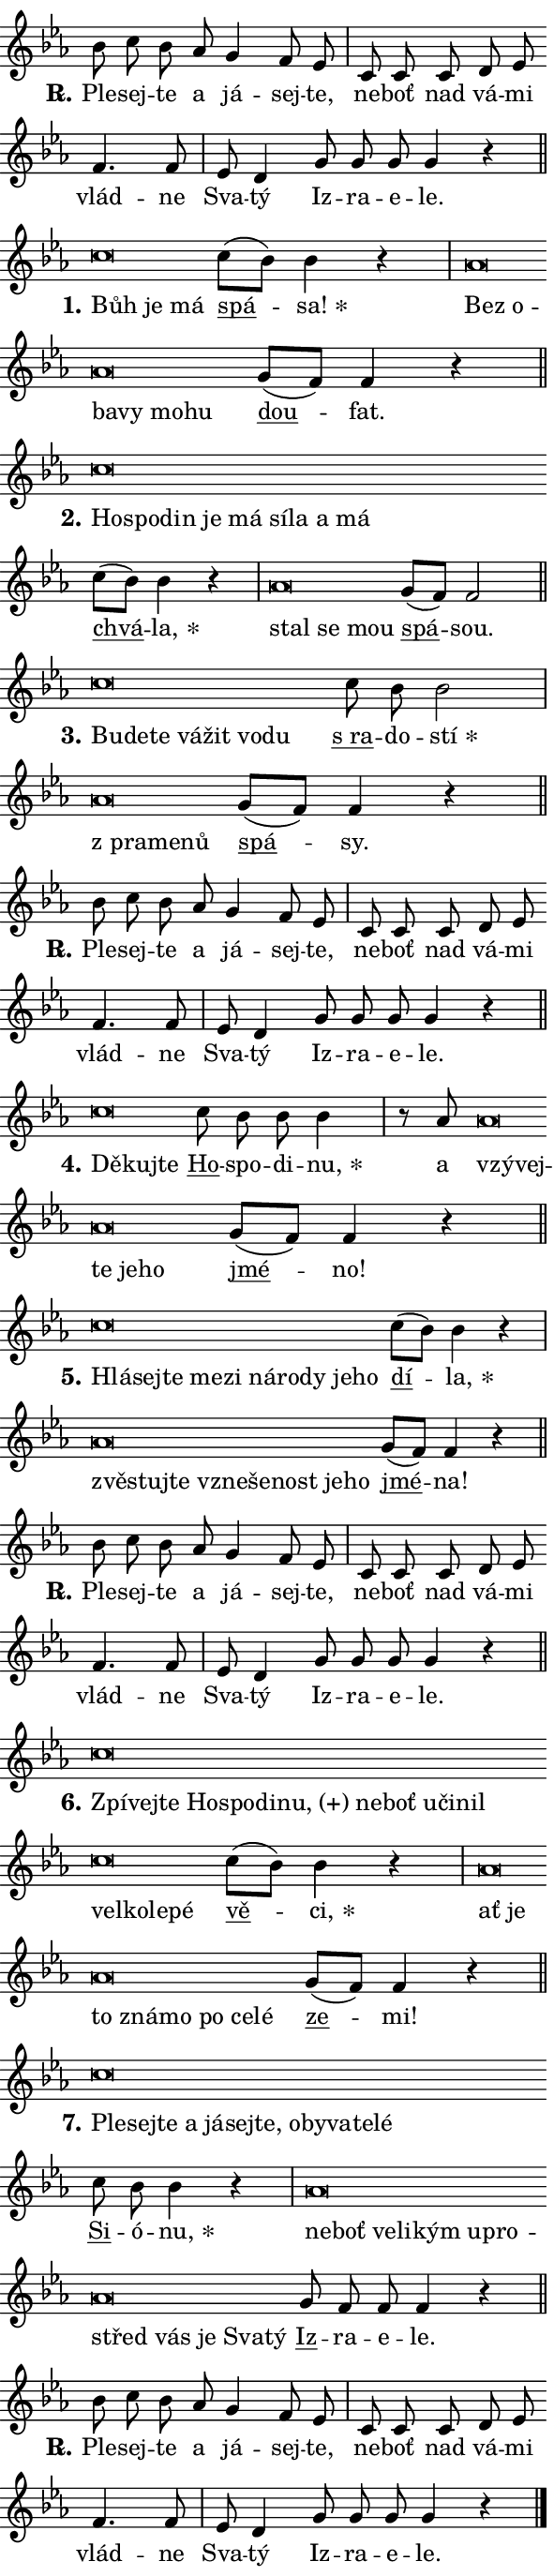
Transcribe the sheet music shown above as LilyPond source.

\version "2.24.0"
\header { tagline = "" }
\paper {
  indent = 0\cm
  top-margin = 0\cm
  right-margin = 0.13\cm % to fit lyric hyphens
  bottom-margin = 0\cm
  left-margin = 0\cm
  paper-width = 10\cm
  page-breaking = #ly:one-page-breaking
  system-system-spacing.basic-distance = #11
  score-system-spacing.basic-distance = #11
  ragged-last = ##f
}


%% Author: Thomas Morley
%% https://lists.gnu.org/archive/html/lilypond-user/2020-05/msg00002.html
#(define (line-position grob)
"Returns position of @var[grob} in current system:
   @code{'start}, if at first time-step
   @code{'end}, if at last time-step
   @code{'middle} otherwise
"
  (let* ((col (ly:item-get-column grob))
         (ln (ly:grob-object col 'left-neighbor))
         (rn (ly:grob-object col 'right-neighbor))
         (col-to-check-left (if (ly:grob? ln) ln col))
         (col-to-check-right (if (ly:grob? rn) rn col))
         (break-dir-left
           (and
             (ly:grob-property col-to-check-left 'non-musical #f)
             (ly:item-break-dir col-to-check-left)))
         (break-dir-right
           (and
             (ly:grob-property col-to-check-right 'non-musical #f)
             (ly:item-break-dir col-to-check-right))))
        (cond ((eqv? 1 break-dir-left) 'start)
              ((eqv? -1 break-dir-right) 'end)
              (else 'middle))))

#(define (tranparent-at-line-position vctor)
  (lambda (grob)
  "Relying on @code{line-position} select the relevant enry from @var{vctor}.
Used to determine transparency,"
    (case (line-position grob)
      ((end) (not (vector-ref vctor 0)))
      ((middle) (not (vector-ref vctor 1)))
      ((start) (not (vector-ref vctor 2))))))

noteHeadBreakVisibility =
#(define-music-function (break-visibility)(vector?)
"Makes @code{NoteHead}s transparent relying on @var{break-visibility}"
#{
  \override NoteHead.transparent =
    #(tranparent-at-line-position break-visibility)
#})

#(define delete-ledgers-for-transparent-note-heads
  (lambda (grob)
    "Reads whether a @code{NoteHead} is transparent.
If so this @code{NoteHead} is removed from @code{'note-heads} from
@var{grob}, which is supposed to be @code{LedgerLineSpanner}.
As a result ledgers are not printed for this @code{NoteHead}"
    (let* ((nhds-array (ly:grob-object grob 'note-heads))
           (nhds-list
             (if (ly:grob-array? nhds-array)
                 (ly:grob-array->list nhds-array)
                 '()))
           ;; Relies on the transparent-property being done before
           ;; Staff.LedgerLineSpanner.after-line-breaking is executed.
           ;; This is fragile ...
           (to-keep
             (remove
               (lambda (nhd)
                 (ly:grob-property nhd 'transparent #f))
               nhds-list)))
      ;; TODO find a better method to iterate over grob-arrays, similiar
      ;; to filter/remove etc for lists
      ;; For now rebuilt from scratch
      (set! (ly:grob-object grob 'note-heads)  '())
      (for-each
        (lambda (nhd)
          (ly:pointer-group-interface::add-grob grob 'note-heads nhd))
        to-keep))))

squashNotes = {
  \override NoteHead.X-extent = #'(-0.2 . 0.2)
  \override NoteHead.Y-extent = #'(-0.75 . 0)
  \override NoteHead.stencil =
    #(lambda (grob)
       (let ((pos (ly:grob-property grob 'staff-position)))
         (begin
           (if (< pos -7) (display "ERROR: Lower brevis then expected\n") (display ""))
           (if (<= pos -6) ly:text-interface::print ly:note-head::print))))
}
unSquashNotes = {
  \revert NoteHead.X-extent
  \revert NoteHead.Y-extent
  \revert NoteHead.stencil
}

hideNotes = \noteHeadBreakVisibility #begin-of-line-visible
unHideNotes = \noteHeadBreakVisibility #all-visible

% work-around for resetting accidentals
% https://lilypond.org/doc/v2.23/Documentation/notation/displaying-rhythms#unmetered-music
cadenzaMeasure = {
  \cadenzaOff
  \partial 1024 s1024
  \cadenzaOn
}

#(define-markup-command (accent layout props text) (markup?)
  "Underline accented syllable"
  (interpret-markup layout props
    #{\markup \override #'(offset . 4.3) \underline { #text }#}))

responsum = \markup \concat {
  "R" \hspace #-1.05 \path #0.1 #'((moveto 0 0.07) (lineto 0.9 0.8)) \hspace #0.05 "."
}

spaceSize = #0.6828661417322834 % exact space size for TeX Gyre Schola

\layout {
  \context {
    \Staff
    \remove "Time_signature_engraver"
    \override LedgerLineSpanner.after-line-breaking = #delete-ledgers-for-transparent-note-heads
  }
  \context {
    \Lyrics {
      \override LyricSpace.minimum-distance = \spaceSize
      \override LyricText.font-name = #"TeX Gyre Schola"
      \override LyricText.font-size = 1
      \override StanzaNumber.font-name = #"TeX Gyre Schola Bold"
      \override StanzaNumber.font-size = 1
    }
  }
  \context {
    \Score 
    \override NoteHead.text =
      #(lambda (grob) 
        (let ((pos (ly:grob-property grob 'staff-position)))
          #{\markup {
            \combine
              \halign #-0.55 \raise #(if (= pos -6) 0 0.5) \override #'(thickness . 2) \draw-line #'(3.2 . 0)
              \musicglyph "noteheads.sM1"
          }#}))
  }
}

% magnetic-lyrics.ily
%
%   written by
%     Jean Abou Samra <jean@abou-samra.fr>
%     Werner Lemberg <wl@gnu.org>
%
%   adapted by
%     Jiri Hon <jiri.hon@gmail.com>
%
% Version 2022-Apr-15

% https://www.mail-archive.com/lilypond-user@gnu.org/msg149350.html

#(define (Left_hyphen_pointer_engraver context)
   "Collect syllable-hyphen-syllable occurrences in lyrics and store
them in properties.  This engraver only looks to the left.  For
example, if the lyrics input is @code{foo -- bar}, it does the
following.

@itemize @bullet
@item
Set the @code{text} property of the @code{LyricHyphen} grob between
@q{foo} and @q{bar} to @code{foo}.

@item
Set the @code{left-hyphen} property of the @code{LyricText} grob with
text @q{foo} to the @code{LyricHyphen} grob between @q{foo} and
@q{bar}.
@end itemize

Use this auxiliary engraver in combination with the
@code{lyric-@/text::@/apply-@/magnetic-@/offset!} hook."
   (let ((hyphen #f)
         (text #f))
     (make-engraver
      (acknowledgers
       ((lyric-syllable-interface engraver grob source-engraver)
        (set! text grob)))
      (end-acknowledgers
       ((lyric-hyphen-interface engraver grob source-engraver)
        ;(when (not (grob::has-interface grob 'lyric-space-interface))
          (set! hyphen grob)));)
      ((stop-translation-timestep engraver)
       (when (and text hyphen)
         (ly:grob-set-object! text 'left-hyphen hyphen))
       (set! text #f)
       (set! hyphen #f)))))

#(define (lyric-text::apply-magnetic-offset! grob)
   "If the space between two syllables is less than the value in
property @code{LyricText@/.details@/.squash-threshold}, move the right
syllable to the left so that it gets concatenated with the left
syllable.

Use this function as a hook for
@code{LyricText@/.after-@/line-@/breaking} if the
@code{Left_@/hyphen_@/pointer_@/engraver} is active."
   (let ((hyphen (ly:grob-object grob 'left-hyphen #f)))
     (when hyphen
       (let ((left-text (ly:spanner-bound hyphen LEFT)))
         (when (grob::has-interface left-text 'lyric-syllable-interface)
           (let* ((common (ly:grob-common-refpoint grob left-text X))
                  (this-x-ext (ly:grob-extent grob common X))
                  (left-x-ext
                   (begin
                     ;; Trigger magnetism for left-text.
                     (ly:grob-property left-text 'after-line-breaking)
                     (ly:grob-extent left-text common X)))
                  ;; `delta` is the gap width between two syllables.
                  (delta (- (interval-start this-x-ext)
                            (interval-end left-x-ext)))
                  (details (ly:grob-property grob 'details))
                  (threshold (assoc-get 'squash-threshold details 0.2)))
             (when (< delta threshold)
               (let* (;; We have to manipulate the input text so that
                      ;; ligatures crossing syllable boundaries are not
                      ;; disabled.  For languages based on the Latin
                      ;; script this is essentially a beautification.
                      ;; However, for non-Western scripts it can be a
                      ;; necessity.
                      (lt (ly:grob-property left-text 'text))
                      (rt (ly:grob-property grob 'text))
                      (is-space (grob::has-interface hyphen 'lyric-space-interface))
                      (space (if is-space " " ""))
                      (extra-delta (if is-space spaceSize 0))
                      ;; Append new syllable.
                      (ltrt-space (if (and (string? lt) (string? rt))
                                (string-append lt space rt)
                                (make-concat-markup (list lt space rt))))
                      ;; Right-align `ltrt` to the right side.
                      (ltrt-space-markup (grob-interpret-markup
                               grob
                               (make-translate-markup
                                (cons (interval-length this-x-ext) 0)
                                (make-right-align-markup ltrt-space)))))
                 (begin
                   ;; Don't print `left-text`.
                   (ly:grob-set-property! left-text 'stencil #f)
                   ;; Set text and stencil (which holds all collected
                   ;; syllables so far) and shift it to the left.
                   (ly:grob-set-property! grob 'text ltrt-space)
                   (ly:grob-set-property! grob 'stencil ltrt-space-markup)
                   (ly:grob-translate-axis! grob (- (- delta extra-delta)) X))))))))))


#(define (lyric-hyphen::displace-bounds-first grob)
   ;; Make very sure this callback isn't triggered too early.
   (let ((left (ly:spanner-bound grob LEFT))
         (right (ly:spanner-bound grob RIGHT)))
     (ly:grob-property left 'after-line-breaking)
     (ly:grob-property right 'after-line-breaking)
     (ly:lyric-hyphen::print grob)))

squashThreshold = #0.4

\layout {
  \context {
    \Lyrics
    \consists #Left_hyphen_pointer_engraver
    \override LyricText.after-line-breaking =
      #lyric-text::apply-magnetic-offset!
    \override LyricHyphen.stencil = #lyric-hyphen::displace-bounds-first
    \override LyricText.details.squash-threshold = \squashThreshold
    \override LyricHyphen.minimum-distance = 0
    \override LyricHyphen.minimum-length = \squashThreshold
  }
}

squashText = \override LyricText.details.squash-threshold = 9999
unSquashText = \override LyricText.details.squash-threshold = \squashThreshold

leftText = \override LyricText.self-alignment-X = #LEFT
unLeftText = \revert LyricText.self-alignment-X

starOffset = #(lambda (grob) 
                (let ((x_offset (ly:self-alignment-interface::aligned-on-x-parent grob)))
                  (if (= x_offset 0) 0 (+ x_offset 1.2))))

star = #(define-music-function (syllable)(string?)
"Append star separator at the end of a syllable"
#{
  \once \override LyricText.X-offset = #starOffset
  \lyricmode { \markup {
    #syllable
    \override #'((font-name . "TeX Gyre Schola Bold")) \hspace #0.2 \lower #0.65 \larger "*"
  } }
#})

starAccent = #(define-music-function (syllable)(string?)
"Append star separator at the end of a syllable and make accent"
#{
  \once \override LyricText.X-offset = #starOffset
  \lyricmode { \markup {
    \accent #syllable
    \override #'((font-name . "TeX Gyre Schola Bold")) \hspace #0.2 \lower #0.65 \larger "*"
  } }
#})

breath = #(define-music-function (syllable)(string?)
"Append breathing indicator at the end of a syllable"
#{
  \lyricmode { \markup { #syllable "+" } }
#})

optionalBreath = #(define-music-function (syllable)(string?)
"Append optional breathing indicator at the end of a syllable"
#{
  \lyricmode { \markup { #syllable "(+)" } }
#})


\score {
    <<
        \new Voice = "melody" { \cadenzaOn \key es \major \relative { bes'8 c bes as g4 f8 es \cadenzaMeasure \bar "|" c c \bar "" c d es \bar "" f4. f8 \cadenzaMeasure \bar "|" es d4 \bar "" g8 g g g4 r \cadenzaMeasure \bar "||" \break } }
        \new Lyrics \lyricsto "melody" { \lyricmode { \set stanza = \responsum
Ple -- sej -- te a já -- sej -- te, ne -- boť nad vá -- mi vlád -- ne Sva -- tý Iz -- ra -- e -- le. } }
    >>
    \layout {}
}

\score {
    <<
        \new Voice = "melody" { \cadenzaOn \key es \major \relative { \squashNotes c''\breve*1/16 \hideNotes \breve*1/16 \breve*1/16 \bar "" \unHideNotes \unSquashNotes \bar "" c8[( bes)] bes4 r \cadenzaMeasure \bar "|" \squashNotes as\breve*1/16 \hideNotes \breve*1/16 \bar "" \breve*1/16 \bar "" \breve*1/16 \bar "" \breve*1/16 \breve*1/16 \bar "" \unHideNotes \unSquashNotes \bar "" g8[( f)] f4 r \cadenzaMeasure \bar "||" \break } }
        \new Lyrics \lyricsto "melody" { \lyricmode { \set stanza = "1."
\leftText Bůh \squashText je má \unLeftText \unSquashText \markup \accent spá -- \star sa! \leftText Bez \squashText o -- ba -- vy mo -- hu \unLeftText \unSquashText \markup \accent dou -- fat. } }
    >>
    \layout {}
}

\score {
    <<
        \new Voice = "melody" { \cadenzaOn \key es \major \relative { \squashNotes c''\breve*1/16 \hideNotes \breve*1/16 \bar "" \breve*1/16 \bar "" \breve*1/16 \bar "" \breve*1/16 \bar "" \breve*1/16 \bar "" \breve*1/16 \bar "" \breve*1/16 \breve*1/16 \bar "" \unHideNotes \unSquashNotes \bar "" c8[( bes)] bes4 r \cadenzaMeasure \bar "|" \squashNotes as\breve*1/16 \hideNotes \breve*1/16 \breve*1/16 \bar "" \unHideNotes \unSquashNotes \bar "" g8[( f)] f2 \cadenzaMeasure \bar "||" \break } }
        \new Lyrics \lyricsto "melody" { \lyricmode { \set stanza = "2."
\leftText Ho -- \squashText spo -- din je má sí -- la a má \unLeftText \unSquashText \markup \accent chvá -- \star la, \leftText stal \squashText se mou \unLeftText \unSquashText \markup \accent spá -- sou. } }
    >>
    \layout {}
}

\score {
    <<
        \new Voice = "melody" { \cadenzaOn \key es \major \relative { \squashNotes c''\breve*1/16 \hideNotes \breve*1/16 \bar "" \breve*1/16 \bar "" \breve*1/16 \bar "" \breve*1/16 \bar "" \breve*1/16 \breve*1/16 \bar "" \unHideNotes \unSquashNotes \bar "" c8 bes bes2 \cadenzaMeasure \bar "|" \squashNotes as\breve*1/16 \hideNotes \breve*1/16 \breve*1/16 \bar "" \unHideNotes \unSquashNotes \bar "" g8[( f)] f4 r \cadenzaMeasure \bar "||" \break } }
        \new Lyrics \lyricsto "melody" { \lyricmode { \set stanza = "3."
\leftText Bu -- \squashText de -- te vá -- žit vo -- du \unLeftText \unSquashText \markup \accent "s ra" -- do -- \star stí \leftText "z pra" -- \squashText me -- nů \unLeftText \unSquashText \markup \accent spá -- sy. } }
    >>
    \layout {}
}

\score {
    <<
        \new Voice = "melody" { \cadenzaOn \key es \major \relative { bes'8 c bes as g4 f8 es \cadenzaMeasure \bar "|" c c \bar "" c d es \bar "" f4. f8 \cadenzaMeasure \bar "|" es d4 \bar "" g8 g g g4 r \cadenzaMeasure \bar "||" \break } }
        \new Lyrics \lyricsto "melody" { \lyricmode { \set stanza = \responsum
Ple -- sej -- te a já -- sej -- te, ne -- boť nad vá -- mi vlád -- ne Sva -- tý Iz -- ra -- e -- le. } }
    >>
    \layout {}
}

\score {
    <<
        \new Voice = "melody" { \cadenzaOn \key es \major \relative { \squashNotes c''\breve*1/16 \hideNotes \breve*1/16 \breve*1/16 \bar "" \unHideNotes \unSquashNotes \bar "" c8 bes bes bes4 \cadenzaMeasure \bar "|" r8 as \squashNotes as\breve*1/16 \hideNotes \breve*1/16 \bar "" \breve*1/16 \bar "" \breve*1/16 \breve*1/16 \bar "" \unHideNotes \unSquashNotes \bar "" g8[( f)] f4 r \cadenzaMeasure \bar "||" \break } }
        \new Lyrics \lyricsto "melody" { \lyricmode { \set stanza = "4."
\leftText Dě -- \squashText kuj -- te \unLeftText \unSquashText \markup \accent Ho -- spo -- di -- \star nu, a \leftText vzý -- \squashText vej -- te je -- ho \unLeftText \unSquashText \markup \accent jmé -- no! } }
    >>
    \layout {}
}

\score {
    <<
        \new Voice = "melody" { \cadenzaOn \key es \major \relative { \squashNotes c''\breve*1/16 \hideNotes \breve*1/16 \bar "" \breve*1/16 \bar "" \breve*1/16 \bar "" \breve*1/16 \bar "" \breve*1/16 \bar "" \breve*1/16 \bar "" \breve*1/16 \bar "" \breve*1/16 \breve*1/16 \bar "" \unHideNotes \unSquashNotes \bar "" c8[( bes)] bes4 r \cadenzaMeasure \bar "|" \squashNotes as\breve*1/16 \hideNotes \breve*1/16 \bar "" \breve*1/16 \bar "" \breve*1/16 \bar "" \breve*1/16 \bar "" \breve*1/16 \bar "" \breve*1/16 \breve*1/16 \bar "" \unHideNotes \unSquashNotes \bar "" g8[( f)] f4 r \cadenzaMeasure \bar "||" \break } }
        \new Lyrics \lyricsto "melody" { \lyricmode { \set stanza = "5."
\leftText Hlá -- \squashText sej -- te me -- zi ná -- ro -- dy je -- ho \unLeftText \unSquashText \markup \accent dí -- \star la, \leftText zvě -- \squashText stuj -- te vzne -- še -- nost je -- ho \unLeftText \unSquashText \markup \accent jmé -- na! } }
    >>
    \layout {}
}

\score {
    <<
        \new Voice = "melody" { \cadenzaOn \key es \major \relative { bes'8 c bes as g4 f8 es \cadenzaMeasure \bar "|" c c \bar "" c d es \bar "" f4. f8 \cadenzaMeasure \bar "|" es d4 \bar "" g8 g g g4 r \cadenzaMeasure \bar "||" \break } }
        \new Lyrics \lyricsto "melody" { \lyricmode { \set stanza = \responsum
Ple -- sej -- te a já -- sej -- te, ne -- boť nad vá -- mi vlád -- ne Sva -- tý Iz -- ra -- e -- le. } }
    >>
    \layout {}
}

\score {
    <<
        \new Voice = "melody" { \cadenzaOn \key es \major \relative { \squashNotes c''\breve*1/16 \hideNotes \breve*1/16 \bar "" \breve*1/16 \bar "" \breve*1/16 \bar "" \breve*1/16 \bar "" \breve*1/16 \bar "" \breve*1/16 \bar "" \breve*1/16 \bar "" \breve*1/16 \bar "" \breve*1/16 \bar "" \breve*1/16 \bar "" \breve*1/16 \bar "" \breve*1/16 \bar "" \breve*1/16 \bar "" \breve*1/16 \breve*1/16 \bar "" \unHideNotes \unSquashNotes \bar "" c8[( bes)] bes4 r \cadenzaMeasure \bar "|" \squashNotes as\breve*1/16 \hideNotes \breve*1/16 \bar "" \breve*1/16 \bar "" \breve*1/16 \bar "" \breve*1/16 \bar "" \breve*1/16 \bar "" \breve*1/16 \breve*1/16 \bar "" \unHideNotes \unSquashNotes \bar "" g8[( f)] f4 r \cadenzaMeasure \bar "||" \break } }
        \new Lyrics \lyricsto "melody" { \lyricmode { \set stanza = "6."
\leftText Zpí -- \squashText vej -- te Ho -- spo -- di -- \optionalBreath nu, ne -- boť u -- či -- nil vel -- ko -- le -- pé \unLeftText \unSquashText \markup \accent vě -- \star ci, \leftText ať \squashText je to zná -- mo po ce -- lé \unLeftText \unSquashText \markup \accent ze -- mi! } }
    >>
    \layout {}
}

\score {
    <<
        \new Voice = "melody" { \cadenzaOn \key es \major \relative { \squashNotes c''\breve*1/16 \hideNotes \breve*1/16 \bar "" \breve*1/16 \bar "" \breve*1/16 \bar "" \breve*1/16 \bar "" \breve*1/16 \bar "" \breve*1/16 \bar "" \breve*1/16 \bar "" \breve*1/16 \bar "" \breve*1/16 \bar "" \breve*1/16 \breve*1/16 \bar "" \unHideNotes \unSquashNotes \bar "" c8 bes bes4 r \cadenzaMeasure \bar "|" \squashNotes as\breve*1/16 \hideNotes \breve*1/16 \bar "" \breve*1/16 \bar "" \breve*1/16 \bar "" \breve*1/16 \bar "" \breve*1/16 \bar "" \breve*1/16 \bar "" \breve*1/16 \bar "" \breve*1/16 \bar "" \breve*1/16 \bar "" \breve*1/16 \breve*1/16 \bar "" \unHideNotes \unSquashNotes \bar "" g8 f f f4 r \cadenzaMeasure \bar "||" \break } }
        \new Lyrics \lyricsto "melody" { \lyricmode { \set stanza = "7."
\leftText Ple -- \squashText sej -- te a já -- sej -- te, o -- by -- va -- te -- lé \unLeftText \unSquashText \markup \accent Si -- ó -- \star nu, \leftText ne -- \squashText boť ve -- li -- kým u -- pro -- střed vás je Sva -- tý \unLeftText \unSquashText \markup \accent Iz -- ra -- e -- le. } }
    >>
    \layout {}
}

\score {
    <<
        \new Voice = "melody" { \cadenzaOn \key es \major \relative { bes'8 c bes as g4 f8 es \cadenzaMeasure \bar "|" c c \bar "" c d es \bar "" f4. f8 \cadenzaMeasure \bar "|" es d4 \bar "" g8 g g g4 r \cadenzaMeasure \bar "||" \break } \bar "|." }
        \new Lyrics \lyricsto "melody" { \lyricmode { \set stanza = \responsum
Ple -- sej -- te a já -- sej -- te, ne -- boť nad vá -- mi vlád -- ne Sva -- tý Iz -- ra -- e -- le. } }
    >>
    \layout {}
}
